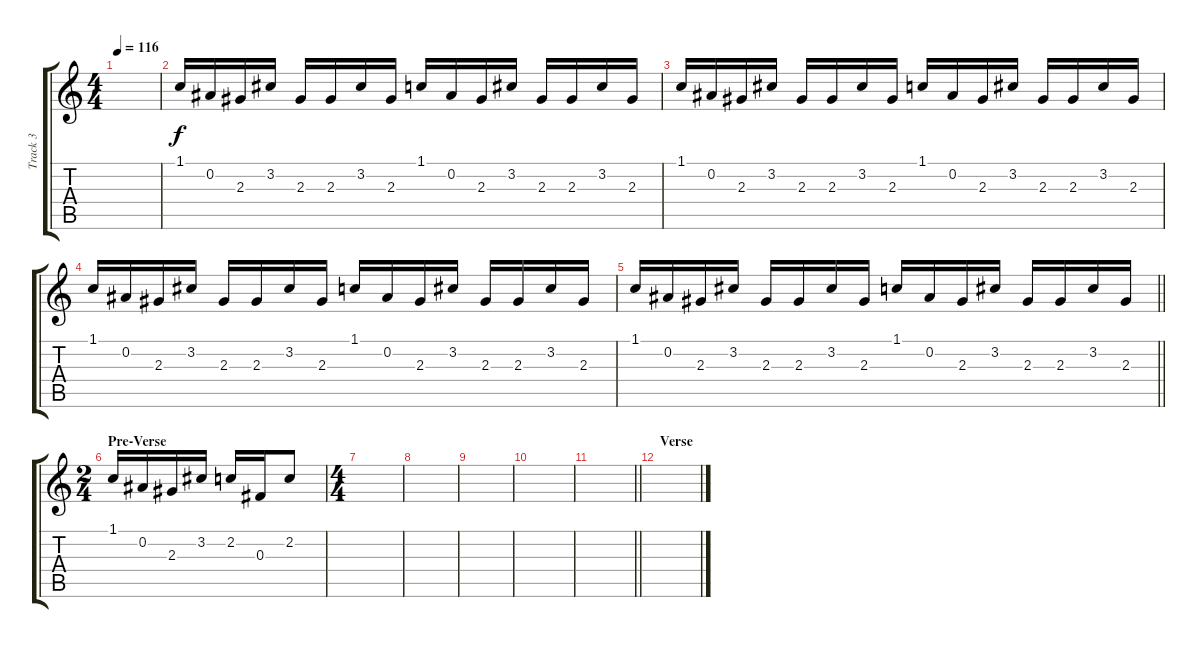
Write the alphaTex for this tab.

\track ("Track 3" "Track 3") {instrument distortionguitar}
\staff {score tabs}
\tuning (B3 Bb3 Gb3 Db3 Ab2 Db2) {hide}
\ts (4 4)
\tempo 116
\clef g2
\ks c
|
1.1.16{instrument distortionguitar} 0.2.16 2.3.16 3.2.16 2.3.16 2.3.16 3.2.16 2.3.16 1.1.16 0.2.16 2.3.16 3.2.16 2.3.16 2.3.16 3.2.16 2.3.16 |
1.1.16 0.2.16 2.3.16 3.2.16 2.3.16 2.3.16 3.2.16 2.3.16 1.1.16 0.2.16 2.3.16 3.2.16 2.3.16 2.3.16 3.2.16 2.3.16 |
1.1.16 0.2.16 2.3.16 3.2.16 2.3.16 2.3.16 3.2.16 2.3.16 1.1.16 0.2.16 2.3.16 3.2.16 2.3.16 2.3.16 3.2.16 2.3.16 |
\barLineRight lightlight
1.1.16 0.2.16 2.3.16 3.2.16 2.3.16 2.3.16 3.2.16 2.3.16 1.1.16 0.2.16 2.3.16 3.2.16 2.3.16 2.3.16 3.2.16 2.3.16 |
\ts (2 4)
\section ("" "Pre-Verse")
1.1.16 0.2.16 2.3.16 3.2.16 2.2.16 0.3.16 2.2.8 |
\ts (4 4)
|
|
|
|
\barLineRight lightlight
|
\section ("" "Verse")
